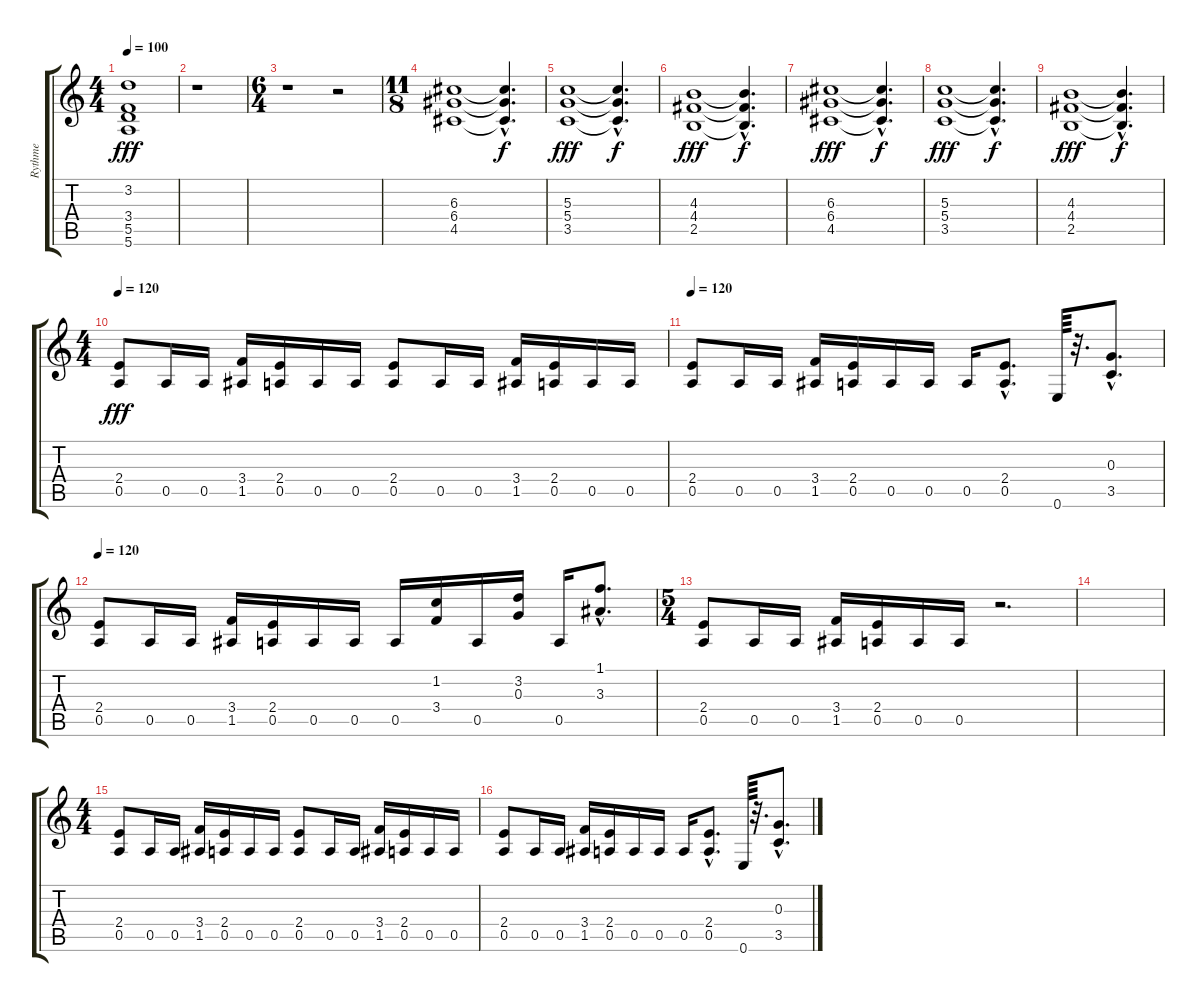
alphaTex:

\track ("Rythme" "Rythme") {instrument distortionguitar}
\staff {score tabs}
\tuning (E4 B3 G3 D3 A2 E2) {hide}
\ts (4 4)
\tempo 100
\clef g2
\ks c
(3.2 3.4 5.5 5.6).1{dy fff} |
r.1 |
\ts (6 4)
r.1 r.2 |
\ts (11 8)
(6.3 6.4 4.5).1 (6.3{hac t} 6.4{hac t} 4.5{hac t}).4{d dy f} |
(5.3 5.4 3.5).1{dy fff} (5.3{hac t} 5.4{hac t} 3.5{hac t}).4{d dy f} |
(4.3 4.4 2.5).1{dy fff} (4.3{hac t} 4.4{hac t} 2.5{hac t}).4{d dy f} |
(6.3 6.4 4.5).1{dy fff} (6.3{hac t} 6.4{hac t} 4.5{hac t}).4{d dy f} |
(5.3 5.4 3.5).1{dy fff} (5.3{hac t} 5.4{hac t} 3.5{hac t}).4{d dy f} |
(4.3 4.4 2.5).1{dy fff} (4.3{hac t} 4.4{hac t} 2.5{hac t}).4{d dy f} |
\ts (4 4)
\tempo 120
(2.4 0.5).8{dy fff} 0.5.16 0.5.16 (3.4 1.5).16 (2.4 0.5).16 0.5.16 0.5.16 (2.4 0.5).8 0.5.16 0.5.16 (3.4 1.5).16 (2.4 0.5).16 0.5.16 0.5.16 |
\tempo 120
(2.4 0.5).8 0.5.16 0.5.16 (3.4 1.5).16 (2.4 0.5).16 0.5.16 0.5.16 0.5.16 (2.4{hac} 0.5{hac}).8{d} 0.6.64 r.32{d} (0.3{hac} 3.5{hac}).8{d} |
\tempo 120
(2.4 0.5).8 0.5.16 0.5.16 (3.4 1.5).16 (2.4 0.5).16 0.5.16 0.5.16 0.5.16 (1.2 3.4).16 0.5.16 (3.2 0.3).16 0.5.16 (1.1{hac} 3.3{hac}).8{d} |
\ts (5 4)
(2.4 0.5).8 0.5.16 0.5.16 (3.4 1.5).16 (2.4 0.5).16 0.5.16 0.5.16 r.2{d} |
|
\ts (4 4)
(2.4 0.5).8 0.5.16 0.5.16 (3.4 1.5).16 (2.4 0.5).16 0.5.16 0.5.16 (2.4 0.5).8 0.5.16 0.5.16 (3.4 1.5).16 (2.4 0.5).16 0.5.16 0.5.16 |
(2.4 0.5).8 0.5.16 0.5.16 (3.4 1.5).16 (2.4 0.5).16 0.5.16 0.5.16 0.5.16 (2.4{hac} 0.5{hac}).8{d} 0.6.64 r.32{d} (0.3{hac} 3.5{hac}).8{d}
